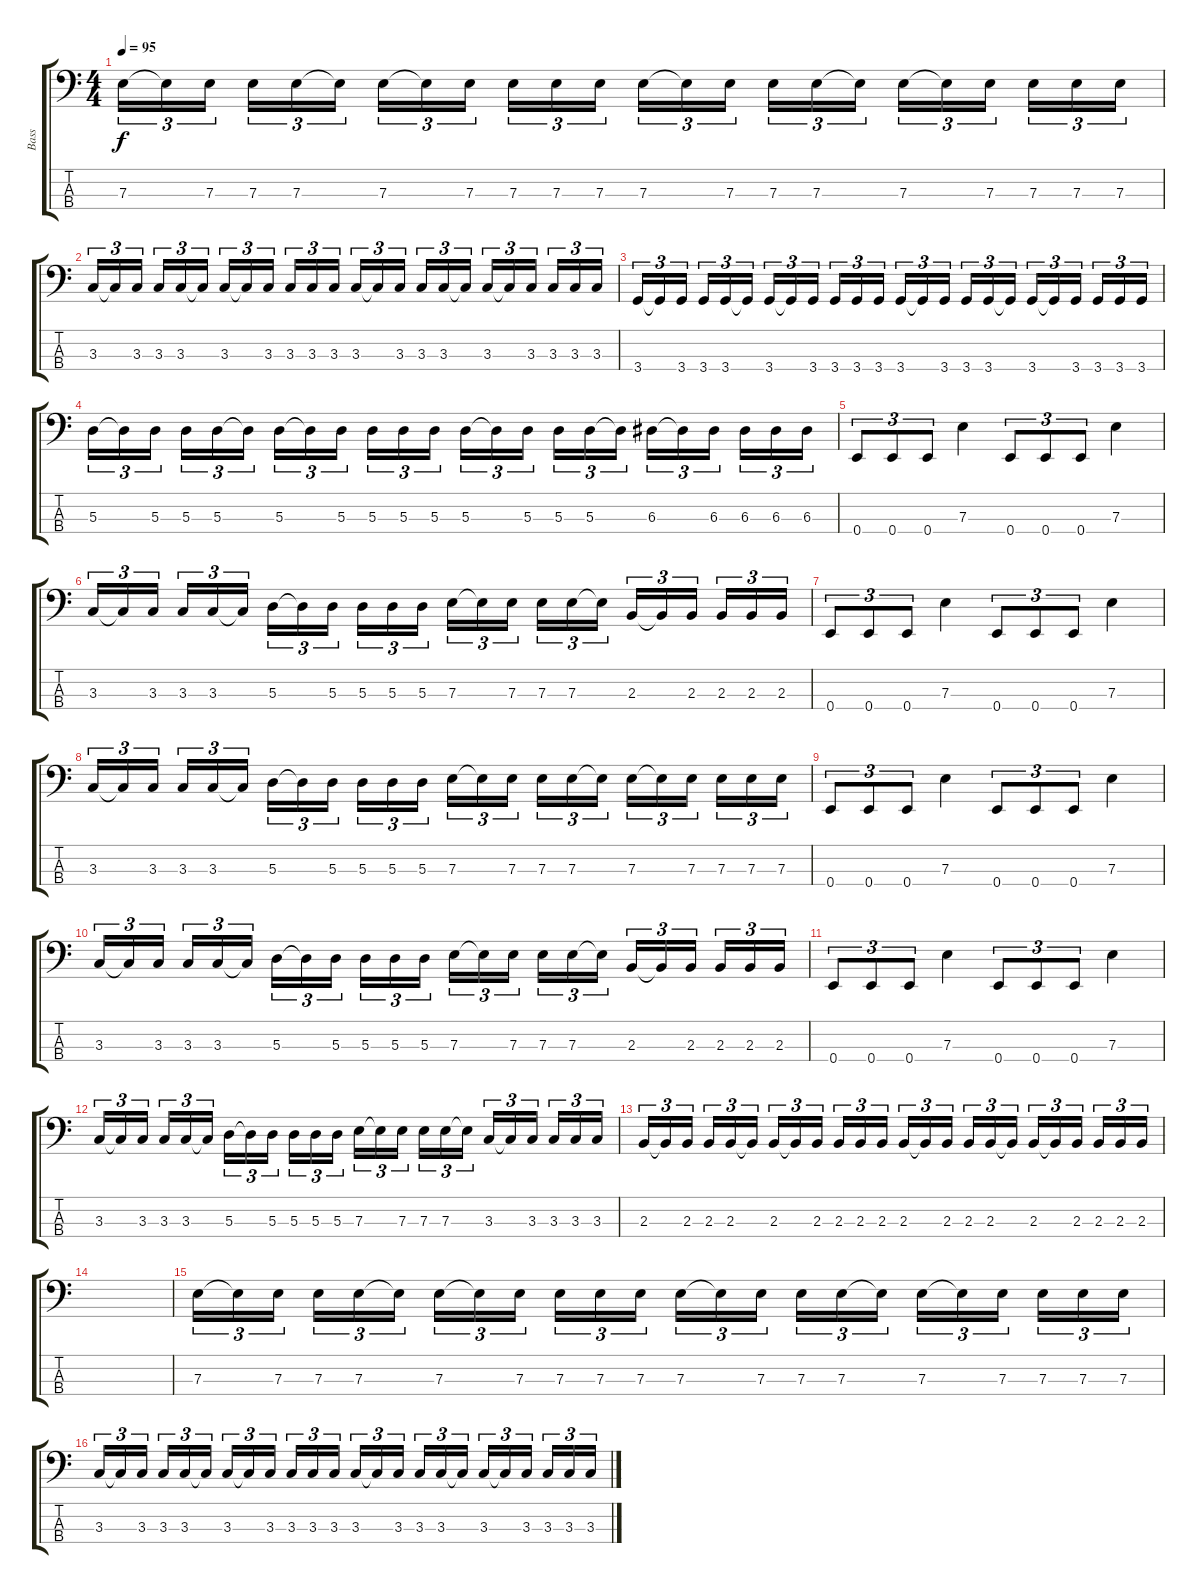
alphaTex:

\track ("Bass" "Bass") {instrument slapbass2}
\staff {score tabs}
\tuning (G2 D2 A1 E1) {hide}
\ts (4 4)
\tempo 95
\clef f4
\ks c
7.3.16{tu (3 2) dy f} 7.3{t}.16{tu (3 2)} 7.3.16{tu (3 2)} 7.3.16{tu (3 2)} 7.3.16{tu (3 2)} 7.3{t}.16{tu (3 2)} 7.3.16{tu (3 2)} 7.3{t}.16{tu (3 2)} 7.3.16{tu (3 2)} 7.3.16{tu (3 2)} 7.3.16{tu (3 2)} 7.3.16{tu (3 2)} 7.3.16{tu (3 2)} 7.3{t}.16{tu (3 2)} 7.3.16{tu (3 2)} 7.3.16{tu (3 2)} 7.3.16{tu (3 2)} 7.3{t}.16{tu (3 2)} 7.3.16{tu (3 2)} 7.3{t}.16{tu (3 2)} 7.3.16{tu (3 2)} 7.3.16{tu (3 2)} 7.3.16{tu (3 2)} 7.3.16{tu (3 2)} |
3.3.16{tu (3 2)} 3.3{t}.16{tu (3 2)} 3.3.16{tu (3 2)} 3.3.16{tu (3 2)} 3.3.16{tu (3 2)} 3.3{t}.16{tu (3 2)} 3.3.16{tu (3 2)} 3.3{t}.16{tu (3 2)} 3.3.16{tu (3 2)} 3.3.16{tu (3 2)} 3.3.16{tu (3 2)} 3.3.16{tu (3 2)} 3.3.16{tu (3 2)} 3.3{t}.16{tu (3 2)} 3.3.16{tu (3 2)} 3.3.16{tu (3 2)} 3.3.16{tu (3 2)} 3.3{t}.16{tu (3 2)} 3.3.16{tu (3 2)} 3.3{t}.16{tu (3 2)} 3.3.16{tu (3 2)} 3.3.16{tu (3 2)} 3.3.16{tu (3 2)} 3.3.16{tu (3 2)} |
3.4.16{tu (3 2)} 3.4{t}.16{tu (3 2)} 3.4.16{tu (3 2)} 3.4.16{tu (3 2)} 3.4.16{tu (3 2)} 3.4{t}.16{tu (3 2)} 3.4.16{tu (3 2)} 3.4{t}.16{tu (3 2)} 3.4.16{tu (3 2)} 3.4.16{tu (3 2)} 3.4.16{tu (3 2)} 3.4.16{tu (3 2)} 3.4.16{tu (3 2)} 3.4{t}.16{tu (3 2)} 3.4.16{tu (3 2)} 3.4.16{tu (3 2)} 3.4.16{tu (3 2)} 3.4{t}.16{tu (3 2)} 3.4.16{tu (3 2)} 3.4{t}.16{tu (3 2)} 3.4.16{tu (3 2)} 3.4.16{tu (3 2)} 3.4.16{tu (3 2)} 3.4.16{tu (3 2)} |
5.3.16{tu (3 2)} 5.3{t}.16{tu (3 2)} 5.3.16{tu (3 2)} 5.3.16{tu (3 2)} 5.3.16{tu (3 2)} 5.3{t}.16{tu (3 2)} 5.3.16{tu (3 2)} 5.3{t}.16{tu (3 2)} 5.3.16{tu (3 2)} 5.3.16{tu (3 2)} 5.3.16{tu (3 2)} 5.3.16{tu (3 2)} 5.3.16{tu (3 2)} 5.3{t}.16{tu (3 2)} 5.3.16{tu (3 2)} 5.3.16{tu (3 2)} 5.3.16{tu (3 2)} 5.3{t}.16{tu (3 2)} 6.3.16{tu (3 2)} 6.3{t}.16{tu (3 2)} 6.3.16{tu (3 2)} 6.3.16{tu (3 2)} 6.3.16{tu (3 2)} 6.3.16{tu (3 2)} |
0.4.8{tu (3 2)} 0.4.8{tu (3 2)} 0.4.8{tu (3 2)} 7.3.4 0.4.8{tu (3 2)} 0.4.8{tu (3 2)} 0.4.8{tu (3 2)} 7.3.4 |
3.3.16{tu (3 2)} 3.3{t}.16{tu (3 2)} 3.3.16{tu (3 2)} 3.3.16{tu (3 2)} 3.3.16{tu (3 2)} 3.3{t}.16{tu (3 2)} 5.3.16{tu (3 2)} 5.3{t}.16{tu (3 2)} 5.3.16{tu (3 2)} 5.3.16{tu (3 2)} 5.3.16{tu (3 2)} 5.3.16{tu (3 2)} 7.3.16{tu (3 2)} 7.3{t}.16{tu (3 2)} 7.3.16{tu (3 2)} 7.3.16{tu (3 2)} 7.3.16{tu (3 2)} 7.3{t}.16{tu (3 2)} 2.3.16{tu (3 2)} 2.3{t}.16{tu (3 2)} 2.3.16{tu (3 2)} 2.3.16{tu (3 2)} 2.3.16{tu (3 2)} 2.3.16{tu (3 2)} |
0.4.8{tu (3 2)} 0.4.8{tu (3 2)} 0.4.8{tu (3 2)} 7.3.4 0.4.8{tu (3 2)} 0.4.8{tu (3 2)} 0.4.8{tu (3 2)} 7.3.4 |
3.3.16{tu (3 2)} 3.3{t}.16{tu (3 2)} 3.3.16{tu (3 2)} 3.3.16{tu (3 2)} 3.3.16{tu (3 2)} 3.3{t}.16{tu (3 2)} 5.3.16{tu (3 2)} 5.3{t}.16{tu (3 2)} 5.3.16{tu (3 2)} 5.3.16{tu (3 2)} 5.3.16{tu (3 2)} 5.3.16{tu (3 2)} 7.3.16{tu (3 2)} 7.3{t}.16{tu (3 2)} 7.3.16{tu (3 2)} 7.3.16{tu (3 2)} 7.3.16{tu (3 2)} 7.3{t}.16{tu (3 2)} 7.3.16{tu (3 2)} 7.3{t}.16{tu (3 2)} 7.3.16{tu (3 2)} 7.3.16{tu (3 2)} 7.3.16{tu (3 2)} 7.3.16{tu (3 2)} |
0.4.8{tu (3 2)} 0.4.8{tu (3 2)} 0.4.8{tu (3 2)} 7.3.4 0.4.8{tu (3 2)} 0.4.8{tu (3 2)} 0.4.8{tu (3 2)} 7.3.4 |
3.3.16{tu (3 2)} 3.3{t}.16{tu (3 2)} 3.3.16{tu (3 2)} 3.3.16{tu (3 2)} 3.3.16{tu (3 2)} 3.3{t}.16{tu (3 2)} 5.3.16{tu (3 2)} 5.3{t}.16{tu (3 2)} 5.3.16{tu (3 2)} 5.3.16{tu (3 2)} 5.3.16{tu (3 2)} 5.3.16{tu (3 2)} 7.3.16{tu (3 2)} 7.3{t}.16{tu (3 2)} 7.3.16{tu (3 2)} 7.3.16{tu (3 2)} 7.3.16{tu (3 2)} 7.3{t}.16{tu (3 2)} 2.3.16{tu (3 2)} 2.3{t}.16{tu (3 2)} 2.3.16{tu (3 2)} 2.3.16{tu (3 2)} 2.3.16{tu (3 2)} 2.3.16{tu (3 2)} |
0.4.8{tu (3 2)} 0.4.8{tu (3 2)} 0.4.8{tu (3 2)} 7.3.4 0.4.8{tu (3 2)} 0.4.8{tu (3 2)} 0.4.8{tu (3 2)} 7.3.4 |
3.3.16{tu (3 2)} 3.3{t}.16{tu (3 2)} 3.3.16{tu (3 2)} 3.3.16{tu (3 2)} 3.3.16{tu (3 2)} 3.3{t}.16{tu (3 2)} 5.3.16{tu (3 2)} 5.3{t}.16{tu (3 2)} 5.3.16{tu (3 2)} 5.3.16{tu (3 2)} 5.3.16{tu (3 2)} 5.3.16{tu (3 2)} 7.3.16{tu (3 2)} 7.3{t}.16{tu (3 2)} 7.3.16{tu (3 2)} 7.3.16{tu (3 2)} 7.3.16{tu (3 2)} 7.3{t}.16{tu (3 2)} 3.3.16{tu (3 2)} 3.3{t}.16{tu (3 2)} 3.3.16{tu (3 2)} 3.3.16{tu (3 2)} 3.3.16{tu (3 2)} 3.3.16{tu (3 2)} |
2.3.16{tu (3 2)} 2.3{t}.16{tu (3 2)} 2.3.16{tu (3 2)} 2.3.16{tu (3 2)} 2.3.16{tu (3 2)} 2.3{t}.16{tu (3 2)} 2.3.16{tu (3 2)} 2.3{t}.16{tu (3 2)} 2.3.16{tu (3 2)} 2.3.16{tu (3 2)} 2.3.16{tu (3 2)} 2.3.16{tu (3 2)} 2.3.16{tu (3 2)} 2.3{t}.16{tu (3 2)} 2.3.16{tu (3 2)} 2.3.16{tu (3 2)} 2.3.16{tu (3 2)} 2.3{t}.16{tu (3 2)} 2.3.16{tu (3 2)} 2.3{t}.16{tu (3 2)} 2.3.16{tu (3 2)} 2.3.16{tu (3 2)} 2.3.16{tu (3 2)} 2.3.16{tu (3 2)} |
|
7.3.16{tu (3 2)} 7.3{t}.16{tu (3 2)} 7.3.16{tu (3 2)} 7.3.16{tu (3 2)} 7.3.16{tu (3 2)} 7.3{t}.16{tu (3 2)} 7.3.16{tu (3 2)} 7.3{t}.16{tu (3 2)} 7.3.16{tu (3 2)} 7.3.16{tu (3 2)} 7.3.16{tu (3 2)} 7.3.16{tu (3 2)} 7.3.16{tu (3 2)} 7.3{t}.16{tu (3 2)} 7.3.16{tu (3 2)} 7.3.16{tu (3 2)} 7.3.16{tu (3 2)} 7.3{t}.16{tu (3 2)} 7.3.16{tu (3 2)} 7.3{t}.16{tu (3 2)} 7.3.16{tu (3 2)} 7.3.16{tu (3 2)} 7.3.16{tu (3 2)} 7.3.16{tu (3 2)} |
3.3.16{tu (3 2)} 3.3{t}.16{tu (3 2)} 3.3.16{tu (3 2)} 3.3.16{tu (3 2)} 3.3.16{tu (3 2)} 3.3{t}.16{tu (3 2)} 3.3.16{tu (3 2)} 3.3{t}.16{tu (3 2)} 3.3.16{tu (3 2)} 3.3.16{tu (3 2)} 3.3.16{tu (3 2)} 3.3.16{tu (3 2)} 3.3.16{tu (3 2)} 3.3{t}.16{tu (3 2)} 3.3.16{tu (3 2)} 3.3.16{tu (3 2)} 3.3.16{tu (3 2)} 3.3{t}.16{tu (3 2)} 3.3.16{tu (3 2)} 3.3{t}.16{tu (3 2)} 3.3.16{tu (3 2)} 3.3.16{tu (3 2)} 3.3.16{tu (3 2)} 3.3.16{tu (3 2)}
